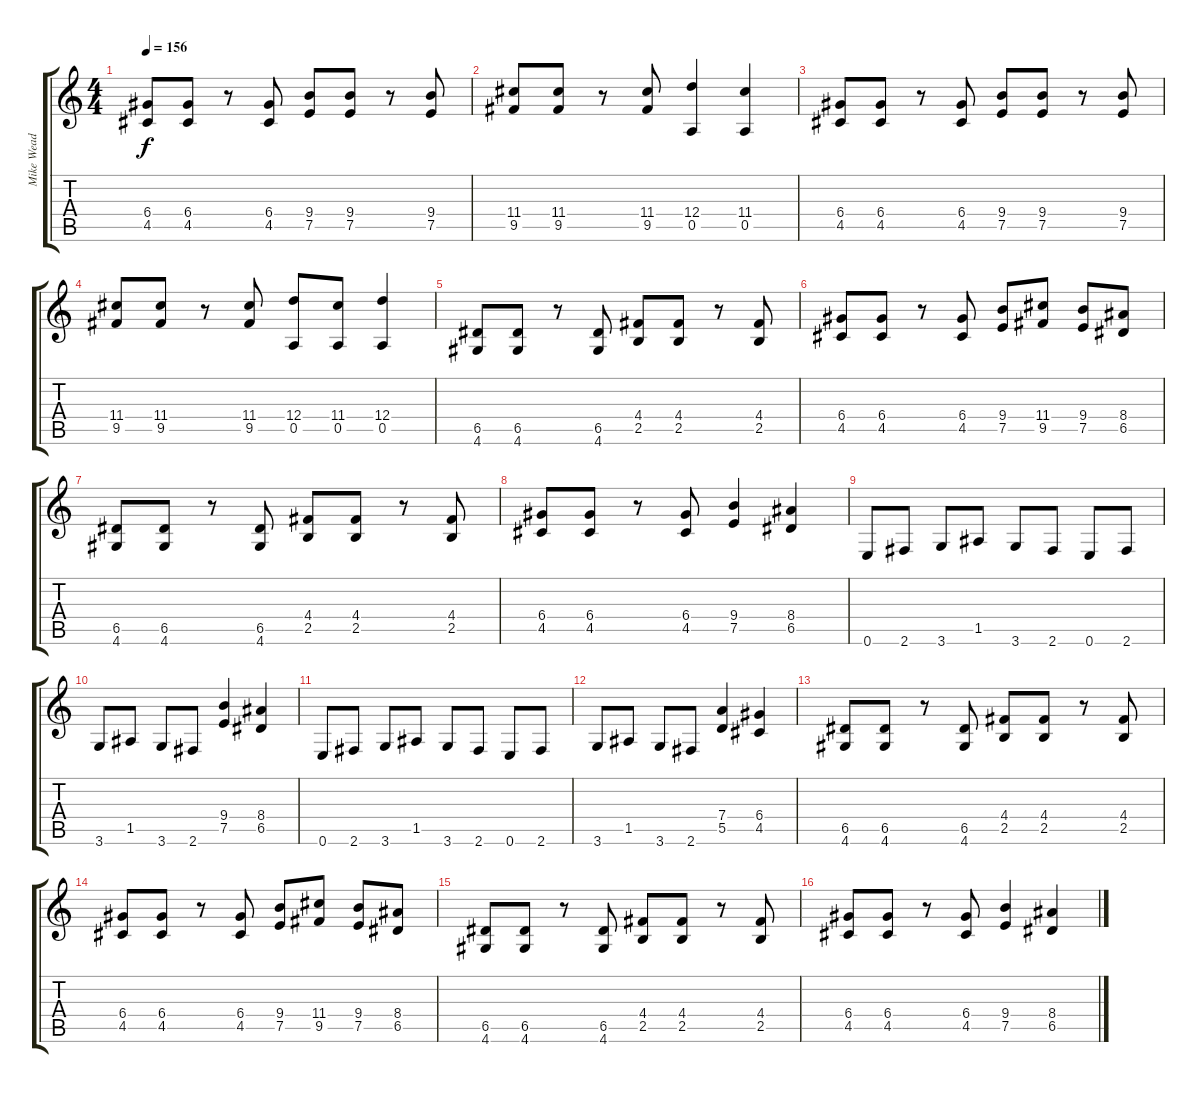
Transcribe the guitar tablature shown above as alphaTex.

\track ("Mike Wead" "Mike Wead") {instrument distortionguitar}
\staff {score tabs}
\tuning (E4 B3 G3 D3 A2 E2) {hide}
\ts (4 4)
\tempo 156
\clef g2
\ks c
(6.4 4.5).8{dy f} (6.4 4.5).8 r.8 (6.4 4.5).8 (9.4 7.5).8 (9.4 7.5).8 r.8 (9.4 7.5).8 |
(11.4 9.5).8 (11.4 9.5).8 r.8 (11.4 9.5).8 (12.4 0.5).4 (11.4 0.5).4 |
(6.4 4.5).8 (6.4 4.5).8 r.8 (6.4 4.5).8 (9.4 7.5).8 (9.4 7.5).8 r.8 (9.4 7.5).8 |
(11.4 9.5).8 (11.4 9.5).8 r.8 (11.4 9.5).8 (12.4 0.5).8 (11.4 0.5).8 (12.4 0.5).4 |
(6.5 4.6).8 (6.5 4.6).8 r.8 (6.5 4.6).8 (4.4 2.5).8 (4.4 2.5).8 r.8 (4.4 2.5).8 |
(6.4 4.5).8 (6.4 4.5).8 r.8 (6.4 4.5).8 (9.4 7.5).8 (11.4 9.5).8 (9.4 7.5).8 (8.4 6.5).8 |
(6.5 4.6).8 (6.5 4.6).8 r.8 (6.5 4.6).8 (4.4 2.5).8 (4.4 2.5).8 r.8 (4.4 2.5).8 |
(6.4 4.5).8 (6.4 4.5).8 r.8 (6.4 4.5).8 (9.4 7.5).4 (8.4 6.5).4 |
0.6.8 2.6.8 3.6.8 1.5.8 3.6.8 2.6.8 0.6.8 2.6.8 |
3.6.8 1.5.8 3.6.8 2.6.8 (9.4 7.5).4 (8.4 6.5).4 |
0.6.8 2.6.8 3.6.8 1.5.8 3.6.8 2.6.8 0.6.8 2.6.8 |
3.6.8 1.5.8 3.6.8 2.6.8 (7.4 5.5).4 (6.4 4.5).4 |
(6.5 4.6).8 (6.5 4.6).8 r.8 (6.5 4.6).8 (4.4 2.5).8 (4.4 2.5).8 r.8 (4.4 2.5).8 |
(6.4 4.5).8 (6.4 4.5).8 r.8 (6.4 4.5).8 (9.4 7.5).8 (11.4 9.5).8 (9.4 7.5).8 (8.4 6.5).8 |
(6.5 4.6).8 (6.5 4.6).8 r.8 (6.5 4.6).8 (4.4 2.5).8 (4.4 2.5).8 r.8 (4.4 2.5).8 |
(6.4 4.5).8 (6.4 4.5).8 r.8 (6.4 4.5).8 (9.4 7.5).4 (8.4 6.5).4
